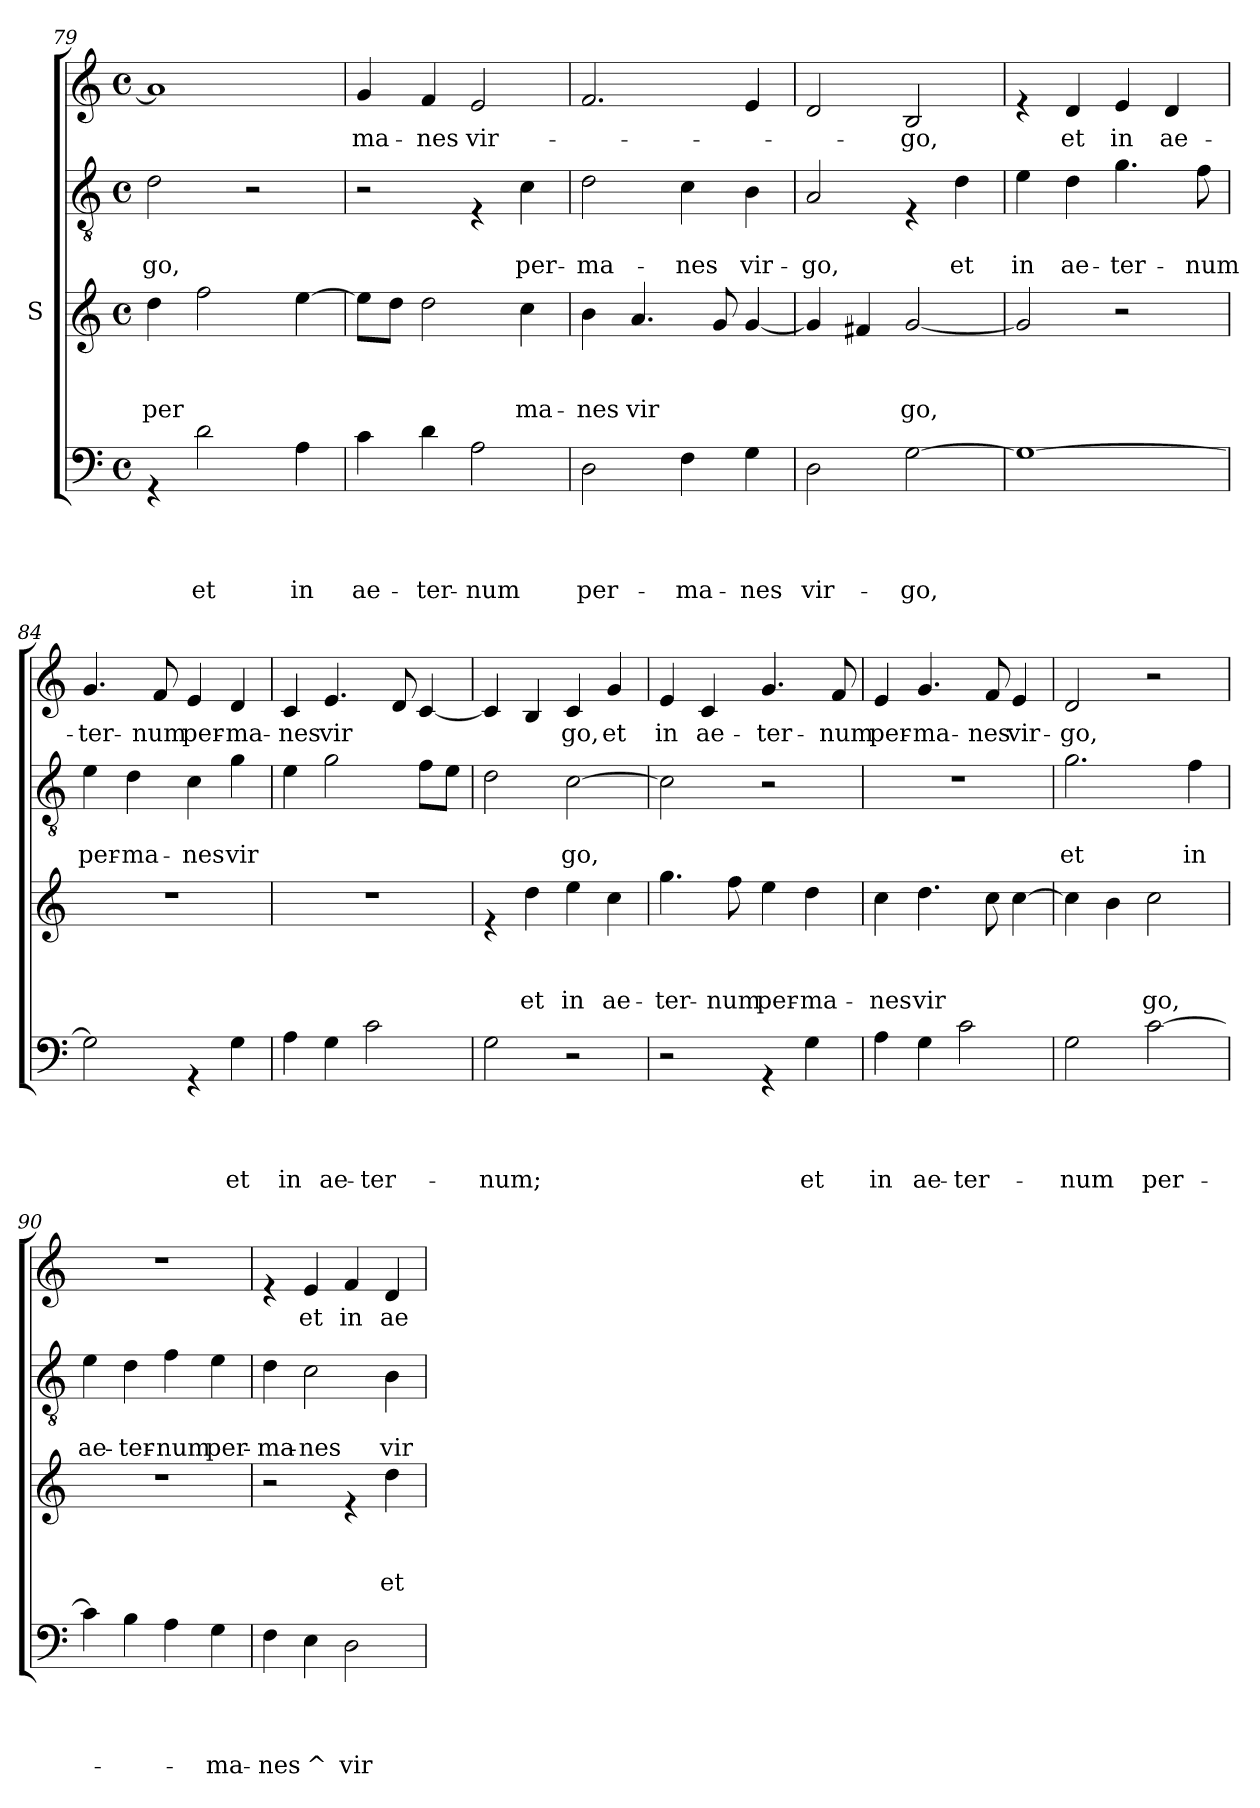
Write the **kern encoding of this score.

**kern	**text	**text	**text	**text	**kern	**text	**text	**text	**kern	**text	**text	**kern	**text
*part4	*part4	*part4	*part4	*part4	*part3	*part3	*part3	*part3	*part2	*part2	*part2	*part1	*part1
*staff4	*staff4	*staff4	*staff4	*staff4	*staff3	*staff3	*staff3	*staff3	*staff2	*staff2	*staff2	*staff1	*staff1
*	*	*	*	*	*I"S	*	*	*	*	*	*	*	*
*clefF4	*	*	*	*	*clefG2	*	*	*	*clefGv2	*	*	*clefG2	*
*k[]	*	*	*	*	*k[]	*	*	*	*k[]	*	*	*k[]	*
*C:	*	*	*	*	*C:	*	*	*	*C:	*	*	*C:	*
*M4/4	*	*	*	*	*M4/4	*	*	*	*M4/4	*	*	*M4/4	*
*met(c)	*	*	*	*	*met(c)	*	*	*	*met(c)	*	*	*met(c)	*
=79	=79	=79	=79	=79	=79	=79	=79	=79	=79	=79	=79	=79	=79
!	!	!	!	!	!	!	!	!LO:LY:b	!	!	!LO:LY:b	!	!
4rGG	.	.	.	.	4dd\	.	.	per	2d\	.	go,	1a]	.
!	!	!	!	!LO:LY:b	!	!	!	!	!	!	!	!	!
2d\	.	.	.	et	2ff\	.	.	.	.	.	.	.	.
.	.	.	.	.	.	.	.	.	2r	.	.	.	.
!	!	!	!	!LO:LY:b	!	!	!	!	!	!	!	!	!
4A\	.	.	.	in	[>4ee\	.	.	.	.	.	.	.	.
=80	=80	=80	=80	=80	=80	=80	=80	=80	=80	=80	=80	=80	=80
!	!	!	!	!LO:LY:b	!	!	!	!	!	!	!	!	!LO:LY:b
4c\	.	.	.	ae-	8ee\L]	.	.	.	2r	.	.	4g/	ma-
.	.	.	.	.	8dd\J	.	.	.	.	.	.	.	.
!	!	!	!	!LO:LY:b	!	!	!	!	!	!	!	!	!LO:LY:b
4d\	.	.	.	-ter-	2dd\	.	.	.	.	.	.	4f/	-nes
!	!	!	!	!LO:LY:b	!	!	!	!	!	!	!	!	!LO:LY:b
2A\	.	.	.	-num	.	.	.	.	4rE	.	.	2e/	vir-
!	!	!	!	!	!	!	!	!LO:LY:b	!	!	!LO:LY:b	!	!
.	.	.	.	.	4cc\	.	.	ma-	4c\	.	per-	.	.
=81	=81	=81	=81	=81	=81	=81	=81	=81	=81	=81	=81	=81	=81
!	!	!	!	!LO:LY:b	!	!	!	!LO:LY:b	!	!	!LO:LY:b	!	!
2D\	.	.	.	per-	4b\	.	.	-nes	2d\	.	-ma-	2.f/	.
!	!	!	!	!	!	!	!	!LO:LY:b	!	!	!	!	!
.	.	.	.	.	4.a/	.	.	vir	.	.	.	.	.
!	!	!	!	!LO:LY:b	!	!	!	!	!	!	!LO:LY:b	!	!
4F\	.	.	.	-ma-	.	.	.	.	4c\	.	-nes	.	.
.	.	.	.	.	8g/	.	.	.	.	.	.	.	.
!	!	!	!	!LO:LY:b	!	!	!	!	!	!	!LO:LY:b	!	!
4G\	.	.	.	-nes	[<4g/	.	.	.	4B\	.	vir-	4e/	.
=82	=82	=82	=82	=82	=82	=82	=82	=82	=82	=82	=82	=82	=82
!	!	!	!	!LO:LY:b	!	!	!	!	!	!	!LO:LY:b	!	!
2D\	.	.	.	vir-	4g/]	.	.	.	2A/	.	-go,	2d/	.
.	.	.	.	.	4f#X/	.	.	.	.	.	.	.	.
!	!	!	!	!LO:LY:b	!	!	!	!LO:LY:b	!	!	!	!	!LO:LY:b
[>2G\	.	.	.	-go,	[<2g/	.	.	go,	4rE	.	.	2B/	-go,
!	!	!	!	!	!	!	!	!	!	!	!LO:LY:b	!	!
.	.	.	.	.	.	.	.	.	4d\	.	et	.	.
=83	=83	=83	=83	=83	=83	=83	=83	=83	=83	=83	=83	=83	=83
!	!	!	!	!	!	!	!	!	!	!	!LO:LY:b	!	!
1G_	.	.	.	.	2g/]	.	.	.	4e\	.	in	4re	.
!	!	!	!	!	!	!	!	!	!	!	!LO:LY:b	!	!LO:LY:b
.	.	.	.	.	.	.	.	.	4d\	.	ae-	4d/	et
!	!	!	!	!	!	!	!	!	!	!	!LO:LY:b	!	!LO:LY:b
.	.	.	.	.	2r	.	.	.	4.g\	.	-ter-	4e/	in
!	!	!	!	!	!	!	!	!	!	!	!	!	!LO:LY:b
.	.	.	.	.	.	.	.	.	.	.	.	4d/	ae-
!	!	!	!	!	!	!	!	!	!	!	!LO:LY:b	!	!
.	.	.	.	.	.	.	.	.	8f\	.	-num	.	.
!!LO:PB:g=z
=84	=84	=84	=84	=84	=84	=84	=84	=84	=84	=84	=84	=84	=84
!	!	!	!	!	!	!	!	!	!	!	!LO:LY:b	!	!LO:LY:b
2G\]	.	.	.	.	1r	.	.	.	4e\	.	per-	4.g/	-ter-
!	!	!	!	!	!	!	!	!	!	!	!LO:LY:b	!	!
.	.	.	.	.	.	.	.	.	4d\	.	-ma-	.	.
!	!	!	!	!	!	!	!	!	!	!	!	!	!LO:LY:b
.	.	.	.	.	.	.	.	.	.	.	.	8f/	-num
!	!	!	!	!	!	!	!	!	!	!	!LO:LY:b	!	!LO:LY:b
4rGG	.	.	.	.	.	.	.	.	4c\	.	-nes	4e/	per-
!	!	!	!	!LO:LY:b	!	!	!	!	!	!	!LO:LY:b	!	!LO:LY:b
4G\	.	.	.	et	.	.	.	.	4g\	.	vir	4d/	-ma-
=85	=85	=85	=85	=85	=85	=85	=85	=85	=85	=85	=85	=85	=85
!	!	!	!	!LO:LY:b	!	!	!	!	!	!	!	!	!LO:LY:b
4A\	.	.	.	in	1r	.	.	.	4e\	.	.	4c/	-nes
!	!	!	!	!LO:LY:b	!	!	!	!	!	!	!	!	!LO:LY:b
4G\	.	.	.	ae-	.	.	.	.	2g\	.	.	4.e/	vir
!	!	!	!	!LO:LY:b	!	!	!	!	!	!	!	!	!
2c\	.	.	.	-ter-	.	.	.	.	.	.	.	.	.
.	.	.	.	.	.	.	.	.	.	.	.	8d/	.
.	.	.	.	.	.	.	.	.	8f\L	.	.	[<4c/	.
.	.	.	.	.	.	.	.	.	8e\J	.	.	.	.
=86	=86	=86	=86	=86	=86	=86	=86	=86	=86	=86	=86	=86	=86
!	!	!	!	!LO:LY:b	!	!	!	!	!	!	!	!	!
2G\	.	.	.	-num;	4re	.	.	.	2d\	.	.	4c/]	.
!	!	!	!	!	!	!	!	!LO:LY:b	!	!	!	!	!
.	.	.	.	.	4dd\	.	.	et	.	.	.	4B/	.
!	!	!	!	!	!	!	!	!LO:LY:b	!	!	!LO:LY:b	!	!LO:LY:b
2r	.	.	.	.	4ee\	.	.	in	[>2c\	.	go,	4c/	go,
!	!	!	!	!	!	!	!	!LO:LY:b	!	!	!	!	!LO:LY:b
.	.	.	.	.	4cc\	.	.	ae-	.	.	.	4g/	et
=87	=87	=87	=87	=87	=87	=87	=87	=87	=87	=87	=87	=87	=87
!	!	!	!	!	!	!	!	!LO:LY:b	!	!	!	!	!LO:LY:b
2r	.	.	.	.	4.gg\	.	.	-ter-	2c\]	.	.	4e/	in
!	!	!	!	!	!	!	!	!	!	!	!	!	!LO:LY:b
.	.	.	.	.	.	.	.	.	.	.	.	4c/	ae-
!	!	!	!	!	!	!	!	!LO:LY:b	!	!	!	!	!
.	.	.	.	.	8ff\	.	.	-num	.	.	.	.	.
!	!	!	!	!	!	!	!	!LO:LY:b	!	!	!	!	!LO:LY:b
4rGG	.	.	.	.	4ee\	.	.	per-	2r	.	.	4.g/	-ter-
!	!	!	!	!LO:LY:b	!	!	!	!LO:LY:b	!	!	!	!	!
4G\	.	.	.	et	4dd\	.	.	-ma-	.	.	.	.	.
!	!	!	!	!	!	!	!	!	!	!	!	!	!LO:LY:b
.	.	.	.	.	.	.	.	.	.	.	.	8f/	-num
=88	=88	=88	=88	=88	=88	=88	=88	=88	=88	=88	=88	=88	=88
!	!	!	!	!LO:LY:b	!	!	!	!LO:LY:b	!	!	!	!	!LO:LY:b
4A\	.	.	.	in	4cc\	.	.	-nes	1r	.	.	4e/	per-
!	!	!	!	!LO:LY:b	!	!	!	!LO:LY:b	!	!	!	!	!LO:LY:b
4G\	.	.	.	ae-	4.dd\	.	.	vir	.	.	.	4.g/	-ma-
!	!	!	!	!LO:LY:b	!	!	!	!	!	!	!	!	!
2c\	.	.	.	-ter-	.	.	.	.	.	.	.	.	.
!	!	!	!	!	!	!	!	!	!	!	!	!	!LO:LY:b
.	.	.	.	.	8cc\	.	.	.	.	.	.	8f/	-nes
!	!	!	!	!	!	!	!	!	!	!	!	!	!LO:LY:b
.	.	.	.	.	[>4cc\	.	.	.	.	.	.	4e/	vir-
!!LO:LB:g=z
=89	=89	=89	=89	=89	=89	=89	=89	=89	=89	=89	=89	=89	=89
!	!	!	!	!LO:LY:b	!	!	!	!	!	!	!LO:LY:b	!	!LO:LY:b
2G\	.	.	.	-num	4cc\]	.	.	.	2.g\	.	et	2d/	-go,
.	.	.	.	.	4b\	.	.	.	.	.	.	.	.
!	!	!	!	!LO:LY:b	!	!	!	!LO:LY:b	!	!	!	!	!
[>2c\	.	.	.	per-	2cc\	.	.	go,	.	.	.	2r	.
!	!	!	!	!	!	!	!	!	!	!	!LO:LY:b	!	!
.	.	.	.	.	.	.	.	.	4f\	.	in	.	.
!!LO:LB:g=z
=90	=90	=90	=90	=90	=90	=90	=90	=90	=90	=90	=90	=90	=90
!	!	!	!	!	!	!	!	!	!	!	!LO:LY:b	!	!
4c\]	.	.	.	.	1r	.	.	.	4e\	.	ae-	1r	.
!	!	!	!	!	!	!	!	!	!	!	!LO:LY:b	!	!
4B\	.	.	.	.	.	.	.	.	4d\	.	-ter-	.	.
!	!	!	!	!	!	!	!	!	!	!	!LO:LY:b	!	!
4A\	.	.	.	.	.	.	.	.	4f\	.	-num	.	.
!	!	!	!	!LO:LY:b	!	!	!	!	!	!	!LO:LY:b	!	!
4G\	.	.	.	-ma-	.	.	.	.	4e\	.	per-	.	.
=91	=91	=91	=91	=91	=91	=91	=91	=91	=91	=91	=91	=91	=91
!	!	!	!	!LO:LY:b	!	!	!	!	!	!	!LO:LY:b	!	!
4F\	.	.	.	-nes	2r	.	.	.	4d\	.	-ma-	4re	.
!	!	!	!	!LO:LY:b	!	!	!	!	!	!	!LO:LY:b	!	!LO:LY:b
4E\	.	.	.	^	.	.	.	.	2c\	.	-nes	4e/	et
!	!	!	!	!LO:LY:b	!	!	!	!	!	!	!	!	!LO:LY:b
2D\	.	.	.	vir-	4re	.	.	.	.	.	.	4f/	in
!	!	!	!	!	!	!	!	!LO:LY:b	!	!	!LO:LY:b	!	!LO:LY:b
.	.	.	.	.	4dd\	.	.	et	4B\	.	vir-	4d/	ae-
=	=	=	=	=	=	=	=	=	=	=	=	=	=
*-	*-	*-	*-	*-	*-	*-	*-	*-	*-	*-	*-	*-	*-
